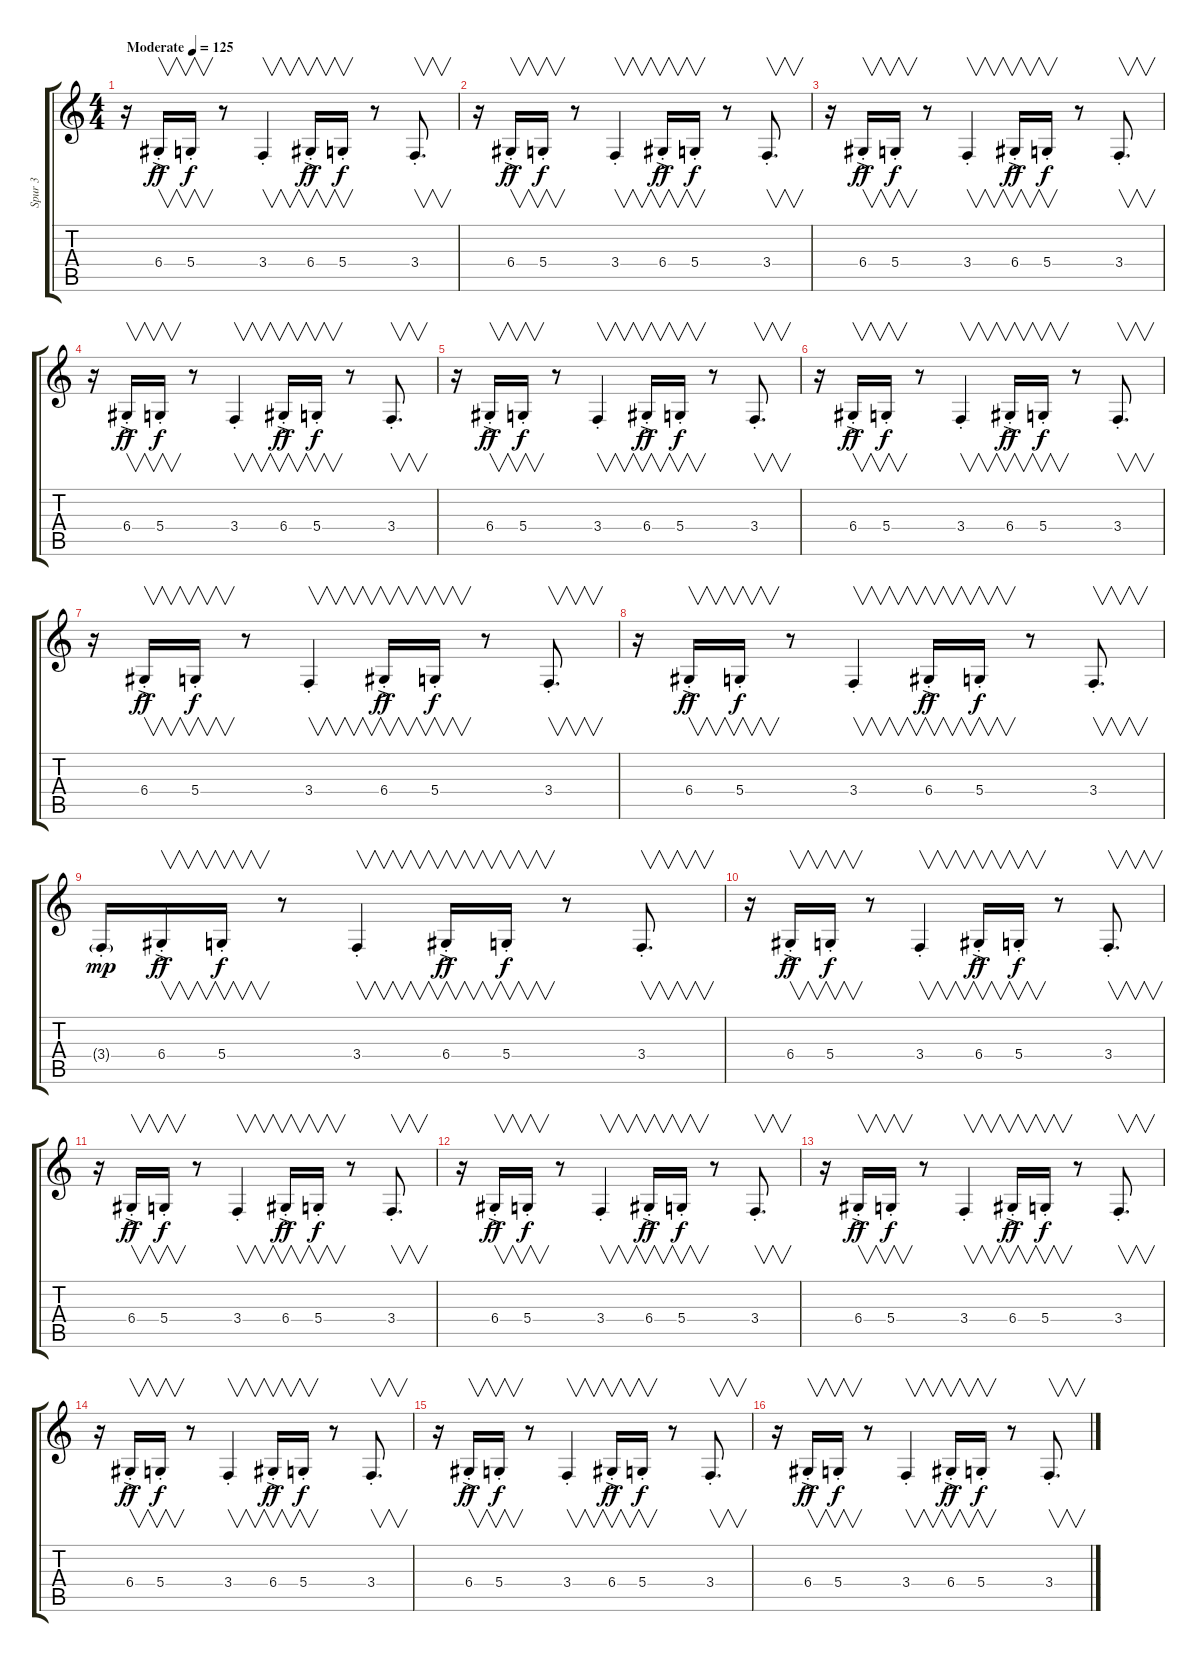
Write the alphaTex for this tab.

\track ("Spur 3" "Spur 3") {instrument electricpiano1}
\staff {score tabs}
\tuning (E4 B3 G3 D3 A2 E2) {hide}
\ts (4 4)
\tempo (125 "Moderate")
\clef g2
\ks c
r.16{dy ff instrument electricpiano1} 6.4{ac st}.16{v} 5.4{st}.16{v dy f} r.8 3.4{st}.4{v} 6.4{ac st}.16{v dy ff} 5.4{st}.16{v dy f} r.8 3.4{st}.8{v d} |
r.16 6.4{ac st}.16{v dy ff} 5.4{st}.16{v dy f} r.8 3.4{st}.4{v} 6.4{ac st}.16{v dy ff} 5.4{st}.16{v dy f} r.8 3.4{st}.8{v d} |
r.16 6.4{ac st}.16{v dy ff} 5.4{st}.16{v dy f} r.8 3.4{st}.4{v} 6.4{ac st}.16{v dy ff} 5.4{st}.16{v dy f} r.8 3.4{st}.8{v d} |
r.16 6.4{ac st}.16{v dy ff} 5.4{st}.16{v dy f} r.8 3.4{st}.4{v} 6.4{ac st}.16{v dy ff} 5.4{st}.16{v dy f} r.8 3.4{st}.8{v d} |
r.16 6.4{ac st}.16{v dy ff} 5.4{st}.16{v dy f} r.8 3.4{st}.4{v} 6.4{ac st}.16{v dy ff} 5.4{st}.16{v dy f} r.8 3.4{st}.8{v d} |
r.16 6.4{ac st}.16{v dy ff} 5.4{st}.16{v dy f} r.8 3.4{st}.4{v} 6.4{ac st}.16{v dy ff} 5.4{st}.16{v dy f} r.8 3.4{st}.8{v d} |
r.16 6.4{ac st}.16{v dy ff} 5.4{st}.16{v dy f} r.8 3.4{st}.4{v} 6.4{ac st}.16{v dy ff} 5.4{st}.16{v dy f} r.8 3.4{st}.8{v d} |
r.16 6.4{ac st}.16{v dy ff} 5.4{st}.16{v dy f} r.8 3.4{st}.4{v} 6.4{ac st}.16{v dy ff} 5.4{st}.16{v dy f} r.8 3.4{st}.8{v d} |
3.4{g st}.16{dy mp} 6.4{ac st}.16{v dy ff} 5.4{st}.16{v dy f} r.8 3.4{st}.4{v} 6.4{ac st}.16{v dy ff} 5.4{st}.16{v dy f} r.8 3.4{st}.8{v d} |
r.16 6.4{ac st}.16{v dy ff} 5.4{st}.16{v dy f} r.8 3.4{st}.4{v} 6.4{ac st}.16{v dy ff} 5.4{st}.16{v dy f} r.8 3.4{st}.8{v d} |
r.16 6.4{ac st}.16{v dy ff} 5.4{st}.16{v dy f} r.8 3.4{st}.4{v} 6.4{ac st}.16{v dy ff} 5.4{st}.16{v dy f} r.8 3.4{st}.8{v d} |
r.16 6.4{ac st}.16{v dy ff} 5.4{st}.16{v dy f} r.8 3.4{st}.4{v} 6.4{ac st}.16{v dy ff} 5.4{st}.16{v dy f} r.8 3.4{st}.8{v d} |
r.16 6.4{ac st}.16{v dy ff} 5.4{st}.16{v dy f} r.8 3.4{st}.4{v} 6.4{ac st}.16{v dy ff} 5.4{st}.16{v dy f} r.8 3.4{st}.8{v d} |
r.16 6.4{ac st}.16{v dy ff} 5.4{st}.16{v dy f} r.8 3.4{st}.4{v} 6.4{ac st}.16{v dy ff} 5.4{st}.16{v dy f} r.8 3.4{st}.8{v d} |
r.16 6.4{ac st}.16{v dy ff} 5.4{st}.16{v dy f} r.8 3.4{st}.4{v} 6.4{ac st}.16{v dy ff} 5.4{st}.16{v dy f} r.8 3.4{st}.8{v d} |
r.16 6.4{ac st}.16{v dy ff} 5.4{st}.16{v dy f} r.8 3.4{st}.4{v} 6.4{ac st}.16{v dy ff} 5.4{st}.16{v dy f} r.8 3.4{st}.8{v d}
